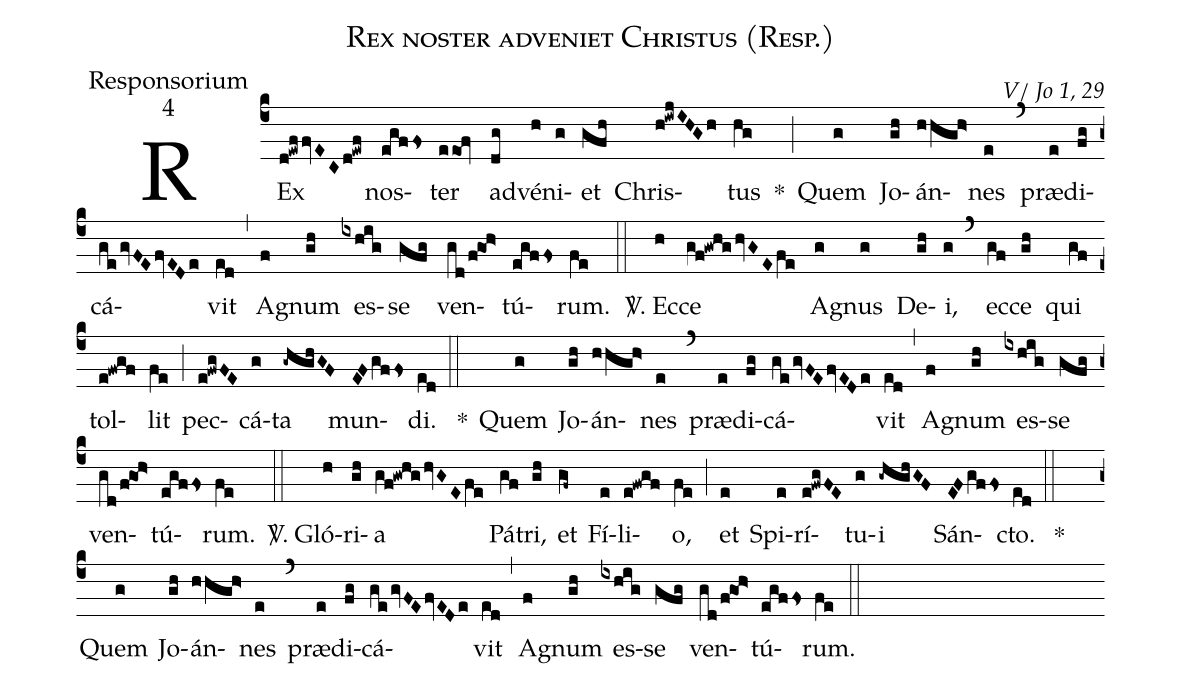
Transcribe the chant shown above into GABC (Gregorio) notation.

name:Rex noster adveniet Christus (Resp.);
office-part:Responsorium;
mode:4;
commentary:V/ Jo 1, 29;
%%
(c4)REx(d!ewffvEC/d!ewf) nos(egffs)ter(eeof) ad(dg)vé(h)ni(g)et(gfh) Chris(h!iwjIHGh)tus(hg) *(;) Quem(g) Jo(gh)án(hhgh>)nes(e) (`) præ(e)di(fg)cá(ge/gvFEfvEDe)vit(ed) (,) A(f)gnum(gh) es(ixhig)se(gfg) ven(gd/f!go!h>)tú(egffs)rum.(fe) (::)

<sp>V/</sp>. Ec(h)ce(gf!gwhg/hvGEfe) A(g)gnus(g) De(gh)i,(g) (`) ec(gf)ce(gh) qui(gf) tol(e!fwgf)lit(fe) (;) pec(e!fwgFE)cá(g)ta(-ghghGF) mun(EFgffs)di.(ed) (::)
*() Quem(g) Jo(gh)án(hhgh>)nes(e) (`) præ(e)di(fg)cá(ge/gvFEfvEDe)vit(ed) (,) A(f)gnum(gh) es(ixhig)se(gfg) ven(gd/f!go!h>)tú(egffs)rum.(fe) (::)

<sp>V/</sp>. Gló(h)ri(gh)a(gf!gwhg/hvGEfe) Pá(gf)tri,(gh) et(gf~) Fí(e)li(e!fwgf)o,(fe) (;)et(e) Spi(e)rí(e!fwgFE)tu(g)i(-ghghGF) Sán(EFgffs)cto.(ed) (::)
*() Quem(g) Jo(gh)án(hhgh>)nes(e) (`) præ(e)di(fg)cá(ge/gvFEfvEDe)vit(ed) (,) A(f)gnum(gh) es(ixhig)se(gfg) ven(gd/f!go!h>)tú(egffs)rum.(fe) (::)
